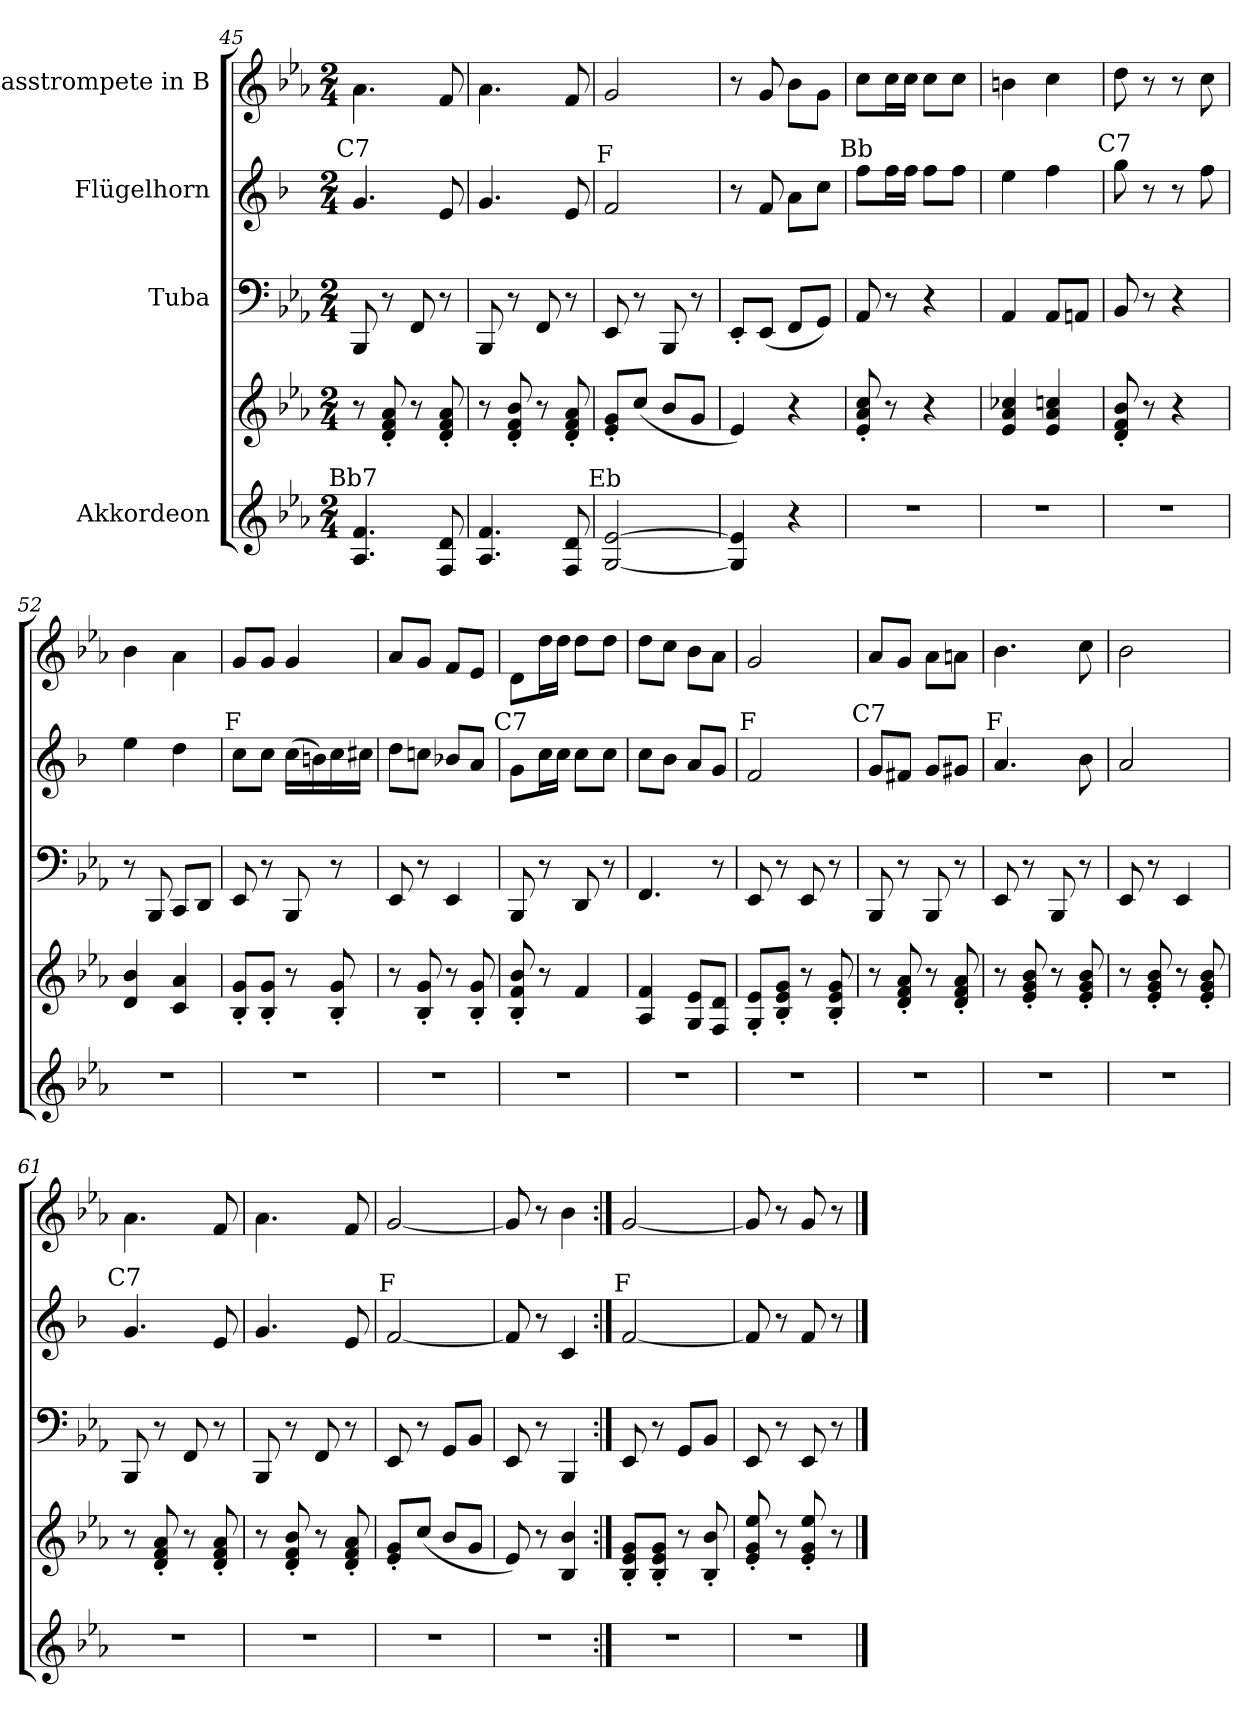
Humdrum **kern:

**kern	**kern	**kern	**kern	**kern
*part4	*part4	*part3	*part2	*part1
*staff5	*staff4	*staff3	*staff2	*staff1
*I"Akkordeon	*	*I"Tuba	*I"Flügelhorn	*I"Basstrompete in B
*clefG2	*clefG2	*clefF4	*clefG2	*clefG2
*	*	*	*ITrd1c2	*ITrd8c14
*k[b-e-a-]	*k[b-e-a-]	*k[b-e-a-]	*k[b-e-a-]	*k[b-e-a-]
*E-:	*E-:	*E-:	*E-:	*E-:
*M2/4	*M2/4	*M2/4	*M2/4	*M2/4
=45	=45	=45	=45	=45
!	!	!	!LO:TX:a:cj:t=C7	!
!LO:TX:a:cj:t=Bb7	!	!	!	!
4.A-i/ 4.fi	8r	8BBB-i/	4.fi/	4.A-i\
.	8di/' 8fi' 8a-i'	8r	.	.
.	8r	8FFi/	.	.
8Fi/ 8di	8di/' 8fi' 8a-i'	8r	8di/	8Fi/
=46	=46	=46	=46	=46
4.A-i/ 4.fi	8r	8BBB-i/	4.fi/	4.A-i\
.	8di/' 8fi' 8b-i'	8r	.	.
.	8r	8FFi/	.	.
8Fi/ 8di	8di/' 8fi' 8a-i'	8r	8di/	8Fi/
!!LO:LB:g=z
=47	=47	=47	=47	=47
!	!	!	!LO:TX:a:cj:t=F	!
!LO:TX:a:cj:t=Eb	!	!	!	!
[<2Gi/ [>2e-i	8e-i/' 8gi'L	8EE-i/	2e-i/	2Gi/
.	(8cci/J	8r	.	.
.	8b-i/L	8BBB-i/	.	.
.	8gi/J	8r	.	.
=48	=48	=48	=48	=48
4Gi/] 4e-i]	4e-i/)	8EE-'i/L	8r	8r
.	.	(8EE-i/J	8e-i/	8Gi/
4r	4r	8FFi/L	8gi\L	8B-i\L
.	.	8GGi/J)	8b-i\J	8Gi\J
=49	=49	=49	=49	=49
*stria0	*	*	*	*
!	!	!	!LO:TX:a:cj:t=Bb	!
!LO:N:vis=1	!	!	!	!
2r	8e-i/' 8a-i' 8cci'	8AA-i/	8ee-i\L	8ci\L
.	8r	8r	16ee-i\L	16ci\L
.	.	.	16ee-i\JJ	16ci\JJ
.	4r	4r	8ee-i\L	8ci\L
.	.	.	8ee-i\J	8ci\J
=50	=50	=50	=50	=50
!LO:N:vis=1	!	!	!	!
2r	4e-i/ 4a-i 4cc-Xi	4AA-i/	4ddi\	4Bni\
.	4e-i/ 4a-i 4ccni	8AA-i/L	4ee-i\	4ci\
.	.	8AAni/J	.	.
=51	=51	=51	=51	=51
!	!	!	!LO:TX:a:cj:t=C7	!
!LO:N:vis=1	!	!	!	!
2r	8di/' 8fi' 8b-i'	8BB-i/	8ffi\	8di\
.	8r	8r	8r	8r
.	4r	4r	8r	8r
.	.	.	8ee-i\	8ci\
=52	=52	=52	=52	=52
!LO:N:vis=1	!	!	!	!
2r	4di/ 4b-i	8r	4ddi\	4B-i\
.	.	8BBB-i/	.	.
.	4ci/ 4a-i	8CCi/L	4cci\	4A-i\
.	.	8DDi/J	.	.
=53	=53	=53	=53	=53
!	!	!	!LO:TX:a:cj:t=F	!
!LO:N:vis=1	!	!	!	!
2r	8B-i/' 8gi'L	8EE-i/	8b-i\L	8Gi/L
.	8B-i/' 8gi'J	8r	8b-i\J	8Gi/J
.	8r	8BBB-i/	(16b-i\LL	4Gi/
.	.	.	16ani\)	.
.	8B-i/' 8gi'	8r	16b-i\	.
.	.	.	16bni\JJ	.
=54	=54	=54	=54	=54
!LO:N:vis=1	!	!	!	!
2r	8r	8EE-i/	8cci\L	8A-i/L
.	8B-i/' 8gi'	8r	8b-Xi\J	8Gi/J
.	8r	4EE-i/	8a-Xi/L	8Fi/L
.	8B-i/' 8gi'	.	8gi/J	8E-i/J
=55	=55	=55	=55	=55
!	!	!	!LO:TX:a:cj:t=C7	!
!LO:N:vis=1	!	!	!	!
2r	8B-i/' 8fi' 8b-i'	8BBB-i/	8fi\L	8Di\L
.	8r	8r	16b-i\L	16di\L
.	.	.	16b-i\JJ	16di\JJ
.	4fi/	8DDi/	8b-i\L	8di\L
.	.	8r	8b-i\J	8di\J
=56	=56	=56	=56	=56
!LO:N:vis=1	!	!	!	!
2r	4A-i/ 4fi	4.FFi/	8b-i\L	8di\L
.	.	.	8a-i\J	8ci\J
.	8Gi/ 8e-iL	.	8gi/L	8B-i\L
.	8Fi/ 8diJ	8r	8fi/J	8A-i\J
!!LO:PB:g=z
=57	=57	=57	=57	=57
!	!	!	!LO:TX:a:cj:t=F	!
!LO:N:vis=1	!	!	!	!
2r	8Gi/' 8e-i'L	8EE-i/	2e-i/	2Gi/
.	8B-i/' 8e-i' 8gi'J	8r	.	.
.	8r	8EE-i/	.	.
.	8B-i/' 8e-i' 8gi'	8r	.	.
=58	=58	=58	=58	=58
!	!	!	!LO:TX:a:cj:t=C7	!
!LO:N:vis=1	!	!	!	!
2r	8r	8BBB-i/	8fi/L	8A-i/L
.	8di/' 8fi' 8a-i'	8r	8eni/J	8Gi/J
.	8r	8BBB-i/	8fi/L	8A-i\L
.	8di/' 8fi' 8a-i'	8r	8f#Xi/J	8Ani\J
=59	=59	=59	=59	=59
!	!	!	!LO:TX:a:cj:t=F	!
!LO:N:vis=1	!	!	!	!
2r	8r	8EE-i/	4.gi/	4.B-i\
.	8e-i/' 8gi' 8b-i'	8r	.	.
.	8r	8BBB-i/	.	.
.	8e-i/' 8gi' 8b-i'	8r	8a-i\	8ci\
=60	=60	=60	=60	=60
!LO:N:vis=1	!	!	!	!
2r	8r	8EE-i/	2gi/	2B-i\
.	8e-i/' 8gi' 8b-i'	8r	.	.
.	8r	4EE-i/	.	.
.	8e-i/' 8gi' 8b-i'	.	.	.
=61	=61	=61	=61	=61
!	!	!	!LO:TX:a:cj:t=C7	!
!LO:N:vis=1	!	!	!	!
2r	8r	8BBB-i/	4.fi/	4.A-i\
.	8di/' 8fi' 8a-i'	8r	.	.
.	8r	8FFi/	.	.
.	8di/' 8fi' 8a-i'	8r	8di/	8Fi/
=62	=62	=62	=62	=62
!LO:N:vis=1	!	!	!	!
2r	8r	8BBB-i/	4.fi/	4.A-i\
.	8di/' 8fi' 8b-i'	8r	.	.
.	8r	8FFi/	.	.
.	8di/' 8fi' 8a-i'	8r	8di/	8Fi/
=63	=63	=63	=63	=63
!	!	!	!LO:TX:a:cj:t=F	!
!LO:N:vis=1	!	!	!	!
2r	8e-i/' 8gi'L	8EE-i/	[<2e-i/	[<2Gi/
.	(8cci/J	8r	.	.
.	8b-i/L	8GGi/L	.	.
.	8gi/J	8BB-i/J	.	.
=64	=64	=64	=64	=64
!LO:N:vis=1	!	!	!	!
2r	8e-i/)	8EE-i/	8e-i/]	8Gi/]
.	8r	8r	8r	8r
.	4B-i/ 4b-i	4BBB-i/	4B-i/	4B-i\
=65:|!	=65:|!	=65:|!	=65:|!	=65:|!
!	!	!	!LO:TX:a:cj:t=F	!
!LO:N:vis=1	!	!	!	!
2r	8B-i/' 8e-i' 8gi'L	8EE-i/	[<2e-i/	[<2Gi/
.	8B-i/' 8e-i' 8gi'J	8r	.	.
.	8r	8GGi/L	.	.
.	8B-i/' 8b-i'	8BB-i/J	.	.
=66	=66	=66	=66	=66
!LO:N:vis=1	!	!	!	!
2r	8e-i/' 8gi' 8ee-i'	8EE-i/	8e-i/]	8Gi/]
.	8r	8r	8r	8r
.	8e-i/' 8gi' 8ee-i'	8EE-i/	8e-i/	8Gi/
.	8r	8r	8r	8r
==	==	==	==	==
*-	*-	*-	*-	*-
